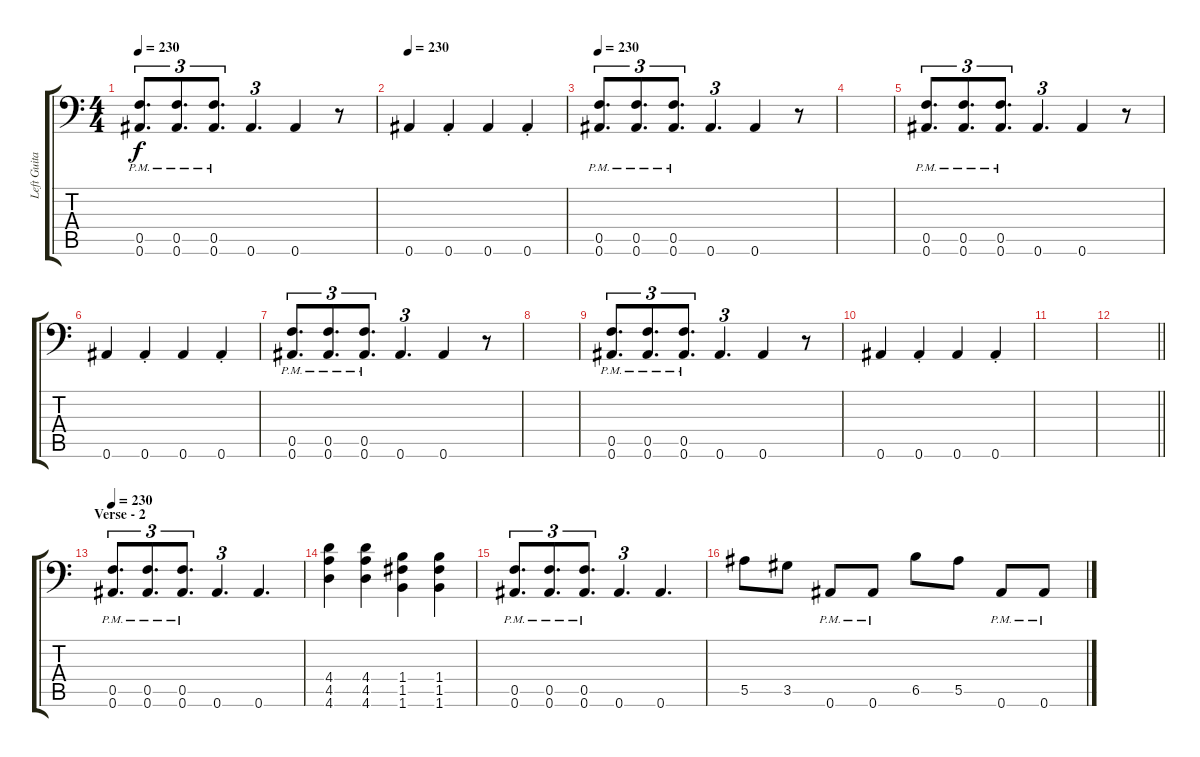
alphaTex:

\track ("Left Guitar" "Left Guita") {instrument distortionguitar}
\staff {score tabs}
\tuning (C4 G3 Eb3 Bb2 F2 Bb1) {hide}
\ts (4 4)
\tempo 230
\clef f4
\ks c
(0.5{pm} 0.6{pm}).8{d tu (3 2) dy f} (0.5{pm} 0.6{pm}).8{d tu (3 2)} (0.5{pm} 0.6{pm}).8{d tu (3 2)} 0.6.4{d tu (3 2)} 0.6.4 r.8 |
\tempo 230
0.6.4 0.6{st}.4 0.6.4 0.6{st}.4 |
\tempo 230
(0.5{pm} 0.6{pm}).8{d tu (3 2)} (0.5{pm} 0.6{pm}).8{d tu (3 2)} (0.5{pm} 0.6{pm}).8{d tu (3 2)} 0.6.4{d tu (3 2)} 0.6.4 r.8 |
|
(0.5{pm} 0.6{pm}).8{d tu (3 2)} (0.5{pm} 0.6{pm}).8{d tu (3 2)} (0.5{pm} 0.6{pm}).8{d tu (3 2)} 0.6.4{d tu (3 2)} 0.6.4 r.8 |
0.6.4 0.6{st}.4 0.6.4 0.6{st}.4 |
(0.5{pm} 0.6{pm}).8{d tu (3 2)} (0.5{pm} 0.6{pm}).8{d tu (3 2)} (0.5{pm} 0.6{pm}).8{d tu (3 2)} 0.6.4{d tu (3 2)} 0.6.4 r.8 |
|
(0.5{pm} 0.6{pm}).8{d tu (3 2)} (0.5{pm} 0.6{pm}).8{d tu (3 2)} (0.5{pm} 0.6{pm}).8{d tu (3 2)} 0.6.4{d tu (3 2)} 0.6.4 r.8 |
0.6.4 0.6{st}.4 0.6.4 0.6{st}.4 |
|
\barLineRight lightlight
|
\section ("" "Verse - 2")
\tempo 230
(0.5{pm} 0.6{pm}).8{d tu (3 2)} (0.5{pm} 0.6{pm}).8{d tu (3 2) beam merge} (0.5{pm} 0.6{pm}).8{d tu (3 2)} 0.6.4{d tu (3 2)} 0.6.4{d} |
(4.4 4.5 4.6).4 (4.4 4.5 4.6).4 (1.4 1.5 1.6).4 (1.4 1.5 1.6).4 |
(0.5{pm} 0.6{pm}).8{d tu (3 2)} (0.5{pm} 0.6{pm}).8{d tu (3 2) beam merge} (0.5{pm} 0.6{pm}).8{d tu (3 2)} 0.6.4{d tu (3 2)} 0.6.4{d} |
5.5.8 3.5.8 0.6{pm}.8 0.6{pm}.8 6.5.8 5.5.8 0.6{pm}.8 0.6{pm}.8
